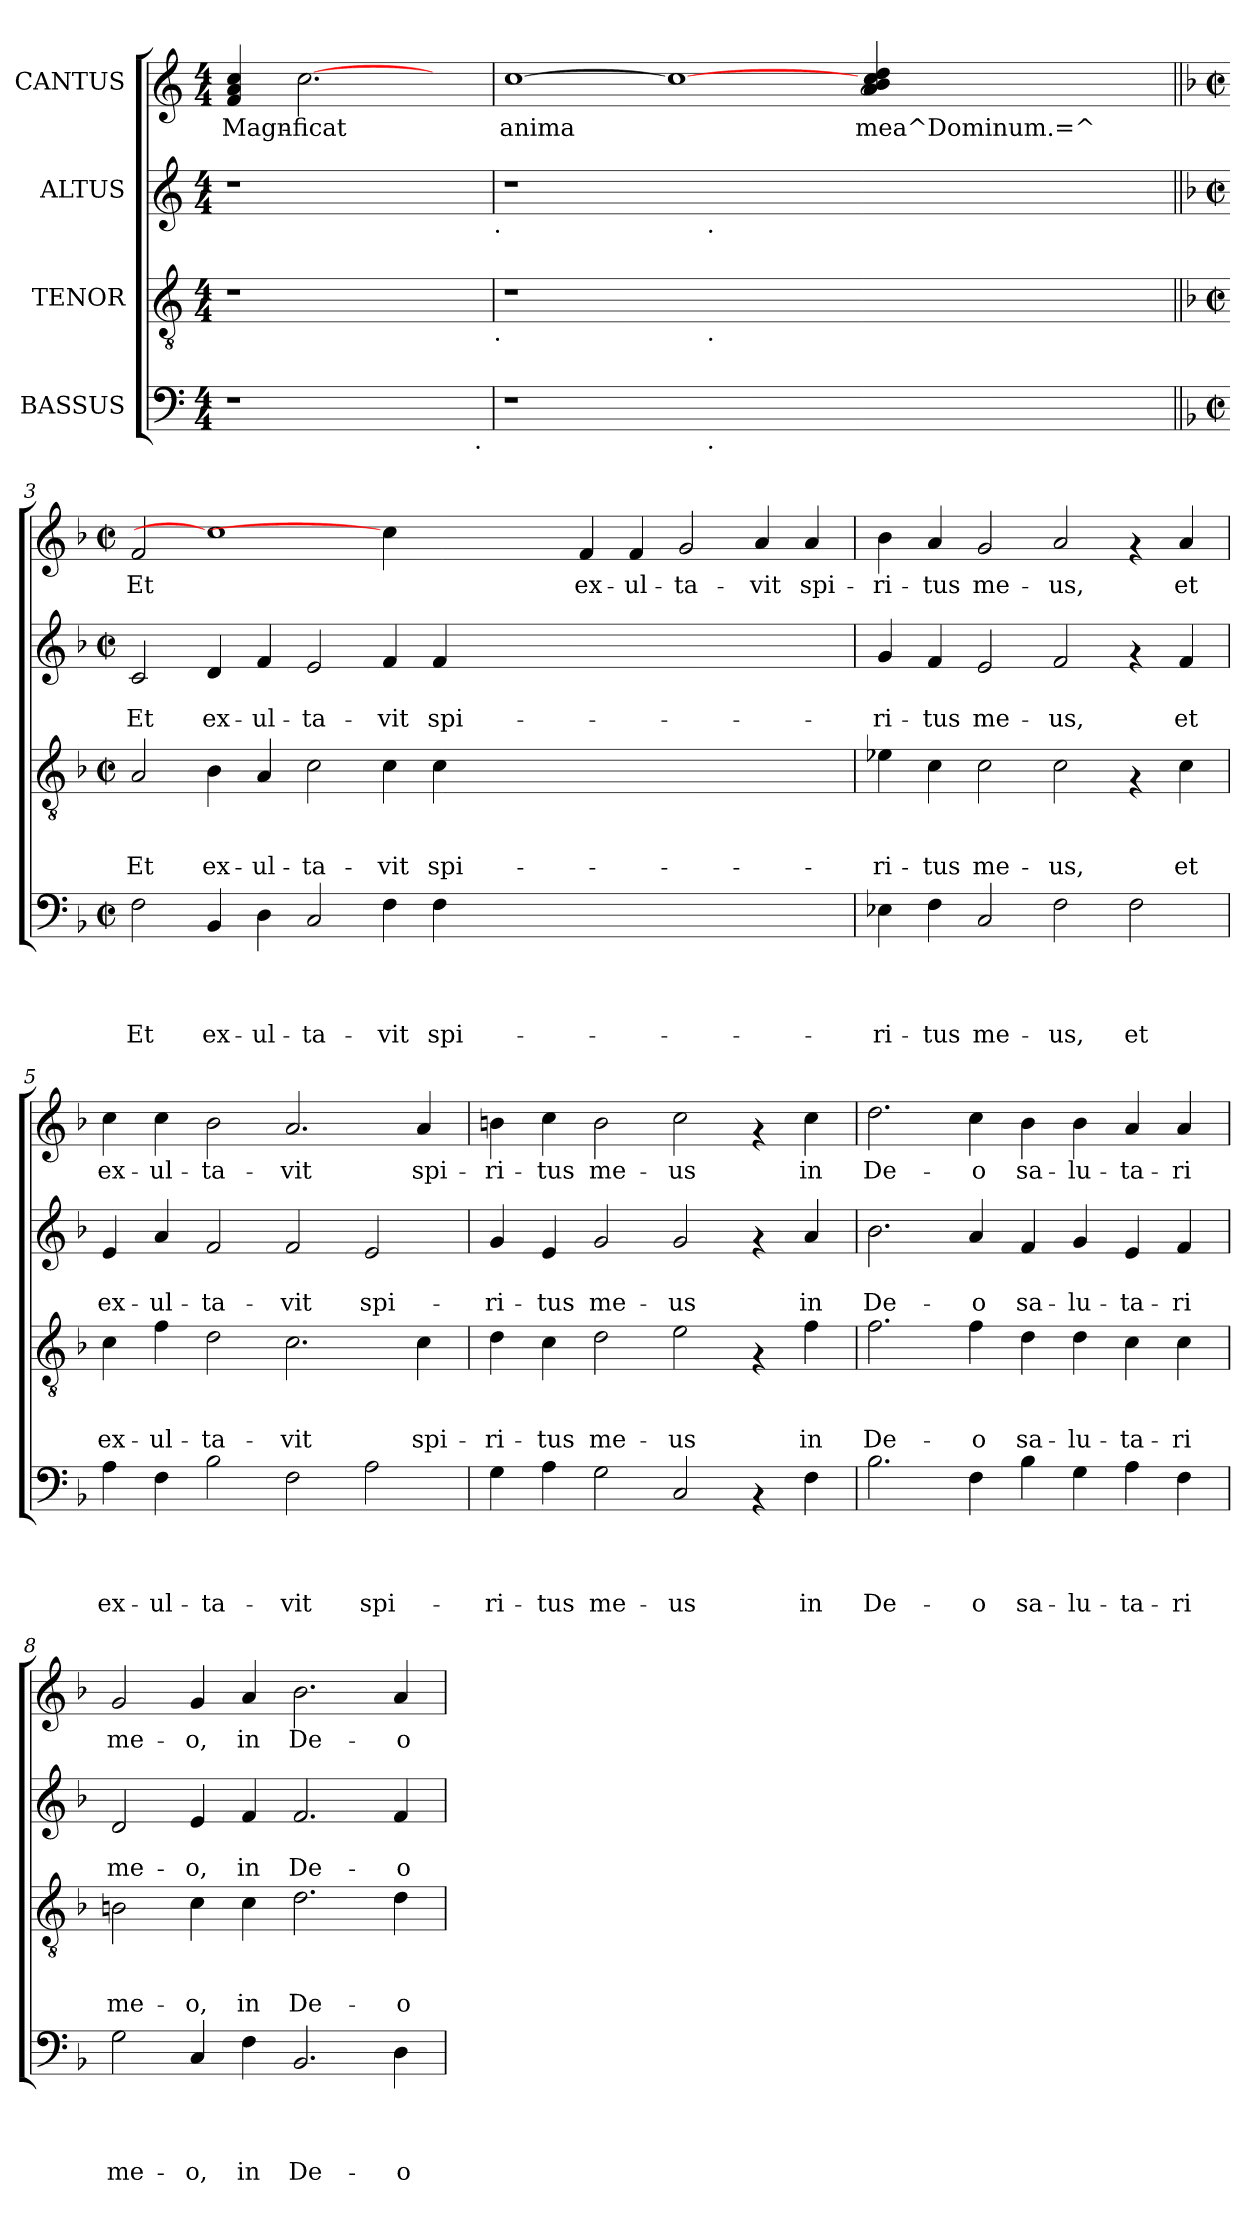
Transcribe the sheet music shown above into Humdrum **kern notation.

**kern	**text	**text	**text	**text	**kern	**text	**text	**text	**kern	**text	**text	**kern	**text
*part4	*part4	*part4	*part4	*part4	*part3	*part3	*part3	*part3	*part2	*part2	*part2	*part1	*part1
*staff4	*staff4	*staff4	*staff4	*staff4	*staff3	*staff3	*staff3	*staff3	*staff2	*staff2	*staff2	*staff1	*staff1
*I"BASSUS	*	*	*	*	*I"TENOR	*	*	*	*I"ALTUS	*	*	*I"CANTUS	*
*clefF4	*	*	*	*	*clefGv2	*	*	*	*clefG2	*	*	*clefG2	*
*k[]	*	*	*	*	*k[]	*	*	*	*k[]	*	*	*k[]	*
*C:	*	*	*	*	*C:	*	*	*	*C:	*	*	*C:	*
*M4/4	*	*	*	*	*M4/4	*	*	*	*M4/4	*	*	*M4/4	*
=1	=1	=1	=1	=1	=1	=1	=1	=1	=1	=1	=1	=1	=1
!	!	!	!	!	!	!	!	!	!	!	!	!LO:N:n=1:head=solid	!
!	!	!	!	!	!	!	!	!	!	!	!	!LO:N:n=2:head=solid	!
!	!	!	!	!	!	!	!	!	!	!	!	!LO:N:n=3:head=solid	!LO:LY:b
1r	.	.	.	.	1r	.	.	.	1r	.	.	(4f/ 4a/ 4cc/	Magn-
!	!	!	!	!	!	!	!	!	!	!	!	!	!LO:LY:b
.	.	.	.	.	.	.	.	.	.	.	.	[2.cc	-ficat
16.ryy	.	.	.	.	8ryy	.	.	.	8ryy	.	.	8ryy	.
!LO:TX:b:t=.	!	!	!	!	!	!	!	!	!	!	!	!	!
32ryy	.	.	.	.	.	.	.	.	.	.	.	.	.
!	!	!	!	!	!	!	!	!	!LO:TX:b:t=.	!	!	!	!
!	!	!	!	!	!LO:TX:b:t=.	!	!	!	!	!	!	!	!
=2	=2	=2	=2	=2	=2	=2	=2	=2	=2	=2	=2	=2	=2
!	!	!	!	!	!	!	!	!	!	!	!	!	!LO:LY:b
*	*	*	*	*	*	*	*	*	*	*	*	*^	*
1r	.	.	.	.	1r	.	.	.	1r	.	.	[1cc	1ryy	anima
16.ryy	.	.	.	.	16.ryy	.	.	.	16.ryy	.	.	1cc_	1ryy	.
!	!	!	!	!	!	!	!	!	!LO:TX:b:t=.	!	!	!	!	!
!	!	!	!	!	!LO:TX:b:t=.	!	!	!	!	!	!	!	!	!
!LO:TX:b:t=.	!	!	!	!	!	!	!	!	!	!	!	!	!	!
1ryy	.	.	.	.	1ryy	.	.	.	1ryy	.	.	.	.	.
!	!	!	!	!	!	!	!	!	!	!	!	!LO:N:head=open	!LO:N:n=1:head=solid	!
!	!	!	!	!	!	!	!	!	!	!	!	!	!LO:N:n=2:head=solid	!
!	!	!	!	!	!	!	!	!	!	!	!	!	!LO:N:n=3:head=solid	!
!	!	!	!	!	!	!	!	!	!	!	!	!	!LO:N:n=4:head=solid	!LO:LY:b
.	.	.	.	.	.	.	.	.	.	.	.	1a	4a/ 4b/ 4cc/ 4dd/	mea^Dominum.=^
2ryy	.	.	.	.	2ryy	.	.	.	2ryy	.	.	.	.	.
.	.	.	.	.	.	.	.	.	.	.	.	.	2.ryy	.
4ryy	.	.	.	.	4ryy	.	.	.	4ryy	.	.	.	.	.
8ryy	.	.	.	.	8ryy	.	.	.	8ryy	.	.	.	.	.
32ryy	.	.	.	.	32ryy	.	.	.	32ryy	.	.	.	.	.
*	*	*	*	*	*	*	*	*	*	*	*	*v	*v	*
=3||	=3||	=3||	=3||	=3||	=3||	=3||	=3||	=3||	=3||	=3||	=3||	=3||	=3||
*k[b-]	*	*	*	*	*k[b-]	*	*	*	*k[b-]	*	*	*k[b-]	*
*F:	*	*	*	*	*F:	*	*	*	*F:	*	*	*F:	*
*M2/2	*	*	*	*	*M2/2	*	*	*	*M2/2	*	*	*M2/2	*
*met(c|)	*	*	*	*	*met(c|)	*	*	*	*met(c|)	*	*	*met(c|)	*
!	!	!	!	!LO:LY:b	!	!	!	!LO:LY:b	!	!	!LO:LY:b	!	!LO:LY:b
2F\	.	.	.	Et	2A/	.	.	Et	2c/	.	Et	2f/	Et
!	!	!	!	!LO:LY:b	!	!	!	!LO:LY:b	!	!	!LO:LY:b	!	!
4BB-/	.	.	.	ex-	4B-\	.	.	ex-	4d/	.	ex-	1cc]	.
!	!	!	!	!LO:LY:b	!	!	!	!LO:LY:b	!	!	!LO:LY:b	!	!
4D\	.	.	.	-ul-	4A/	.	.	-ul-	4f/	.	-ul-	.	.
!	!	!	!	!LO:LY:b	!	!	!	!LO:LY:b	!	!	!LO:LY:b	!	!
2C/	.	.	.	-ta-	2c\	.	.	-ta-	2e/	.	-ta-	.	.
!	!	!	!	!LO:LY:b	!	!	!	!LO:LY:b	!	!	!LO:LY:b	!	!
4F\	.	.	.	-vit	4c\	.	.	-vit	4f/	.	-vit	4cc]	.
!	!	!	!	!LO:LY:b	!	!	!	!LO:LY:b	!	!	!LO:LY:b	!	!
4F\	.	.	.	spi-	4c\	.	.	spi-	4f/	.	spi-	1ryy	.
0ryy	.	.	.	.	0ryy	.	.	.	0ryy	.	.	.	.
!	!	!	!	!	!	!	!	!	!	!	!	!	!LO:LY:b
.	.	.	.	.	.	.	.	.	.	.	.	4f/	ex-
!	!	!	!	!	!	!	!	!	!	!	!	!	!LO:LY:b
.	.	.	.	.	.	.	.	.	.	.	.	4f/	-ul-
!	!	!	!	!	!	!	!	!	!	!	!	!	!LO:LY:b
.	.	.	.	.	.	.	.	.	.	.	.	2g/	-ta-
!	!	!	!	!	!	!	!	!	!	!	!	!	!LO:LY:b
.	.	.	.	.	.	.	.	.	.	.	.	4a/	-vit
!	!	!	!	!	!	!	!	!	!	!	!	!	!LO:LY:b
4ryy	.	.	.	.	4ryy	.	.	.	4ryy	.	.	4a/	spi-
=4	=4	=4	=4	=4	=4	=4	=4	=4	=4	=4	=4	=4	=4
!	!	!	!	!LO:LY:b	!	!	!	!LO:LY:b	!	!	!LO:LY:b	!	!LO:LY:b
4E-X\	.	.	.	-ri-	4e-X\	.	.	-ri-	4g/	.	-ri-	4b-\	-ri-
!	!	!	!	!LO:LY:b	!	!	!	!LO:LY:b	!	!	!LO:LY:b	!	!LO:LY:b
4F\	.	.	.	-tus	4c\	.	.	-tus	4f/	.	-tus	4a/	-tus
!	!	!	!	!LO:LY:b	!	!	!	!LO:LY:b	!	!	!LO:LY:b	!	!LO:LY:b
2C/	.	.	.	me-	2c\	.	.	me-	2e/	.	me-	2g/	me-
!	!	!	!	!LO:LY:b	!	!	!	!LO:LY:b	!	!	!LO:LY:b	!	!LO:LY:b
2F\	.	.	.	-us,	2c\	.	.	-us,	2f/	.	-us,	2a/	-us,
!	!	!	!	!LO:LY:b	!	!	!	!	!	!	!	!	!
2F\	.	.	.	et	4rF	.	.	.	4rf	.	.	4rf	.
!	!	!	!	!	!	!	!	!LO:LY:b	!	!	!LO:LY:b	!	!LO:LY:b
.	.	.	.	.	4c\	.	.	et	4f/	.	et	4a/	et
!!LO:LB:g=z
=5	=5	=5	=5	=5	=5	=5	=5	=5	=5	=5	=5	=5	=5
!	!	!	!	!LO:LY:b	!	!	!	!LO:LY:b	!	!	!LO:LY:b	!	!LO:LY:b
4A\	.	.	.	ex-	4c\	.	.	ex-	4e/	.	ex-	4cc\	ex-
!	!	!	!	!LO:LY:b	!	!	!	!LO:LY:b	!	!	!LO:LY:b	!	!LO:LY:b
4F\	.	.	.	-ul-	4f\	.	.	-ul-	4a/	.	-ul-	4cc\	-ul-
!	!	!	!	!LO:LY:b	!	!	!	!LO:LY:b	!	!	!LO:LY:b	!	!LO:LY:b
2B-\	.	.	.	-ta-	2d\	.	.	-ta-	2f/	.	-ta-	2b-\	-ta-
!	!	!	!	!LO:LY:b	!	!	!	!LO:LY:b	!	!	!LO:LY:b	!	!LO:LY:b
2F\	.	.	.	-vit	2.c\	.	.	-vit	2f/	.	-vit	2.a/	-vit
!	!	!	!	!LO:LY:b	!	!	!	!	!	!	!LO:LY:b	!	!
2A\	.	.	.	spi-	.	.	.	.	2e/	.	spi-	.	.
!	!	!	!	!	!	!	!	!LO:LY:b	!	!	!	!	!LO:LY:b
.	.	.	.	.	4c\	.	.	spi-	.	.	.	4a/	spi-
=6	=6	=6	=6	=6	=6	=6	=6	=6	=6	=6	=6	=6	=6
!	!	!	!	!LO:LY:b	!	!	!	!LO:LY:b	!	!	!LO:LY:b	!	!LO:LY:b
4G\	.	.	.	-ri-	4d\	.	.	-ri-	4g/	.	-ri-	4bn\	-ri-
!	!	!	!	!LO:LY:b	!	!	!	!LO:LY:b	!	!	!LO:LY:b	!	!LO:LY:b
4A\	.	.	.	-tus	4c\	.	.	-tus	4e/	.	-tus	4cc\	-tus
!	!	!	!	!LO:LY:b	!	!	!	!LO:LY:b	!	!	!LO:LY:b	!	!LO:LY:b
2G\	.	.	.	me-	2d\	.	.	me-	2g/	.	me-	2b\	me-
!	!	!	!	!LO:LY:b	!	!	!	!LO:LY:b	!	!	!LO:LY:b	!	!LO:LY:b
2C/	.	.	.	-us	2e\	.	.	-us	2g/	.	-us	2cc\	-us
4rAA	.	.	.	.	4rF	.	.	.	4rf	.	.	4rf	.
!	!	!	!	!LO:LY:b	!	!	!	!LO:LY:b	!	!	!LO:LY:b	!	!LO:LY:b
4F\	.	.	.	in	4f\	.	.	in	4a/	.	in	4cc\	in
=7	=7	=7	=7	=7	=7	=7	=7	=7	=7	=7	=7	=7	=7
!	!	!	!	!LO:LY:b	!	!	!	!LO:LY:b	!	!	!LO:LY:b	!	!LO:LY:b
2.B-\	.	.	.	De-	2.f\	.	.	De-	2.b-\	.	De-	2.dd\	De-
!	!	!	!	!LO:LY:b	!	!	!	!LO:LY:b	!	!	!LO:LY:b	!	!LO:LY:b
4F\	.	.	.	-o	4f\	.	.	-o	4a/	.	-o	4cc\	-o
!	!	!	!	!LO:LY:b	!	!	!	!LO:LY:b	!	!	!LO:LY:b	!	!LO:LY:b
4B-\	.	.	.	sa-	4d\	.	.	sa-	4f/	.	sa-	4b-\	sa-
!	!	!	!	!LO:LY:b	!	!	!	!LO:LY:b	!	!	!LO:LY:b	!	!LO:LY:b
4G\	.	.	.	-lu-	4d\	.	.	-lu-	4g/	.	-lu-	4b-\	-lu-
!	!	!	!	!LO:LY:b	!	!	!	!LO:LY:b	!	!	!LO:LY:b	!	!LO:LY:b
4A\	.	.	.	-ta-	4c\	.	.	-ta-	4e/	.	-ta-	4a/	-ta-
!	!	!	!	!LO:LY:b	!	!	!	!LO:LY:b	!	!	!LO:LY:b	!	!LO:LY:b
4F\	.	.	.	-ri	4c\	.	.	-ri	4f/	.	-ri	4a/	-ri
=8	=8	=8	=8	=8	=8	=8	=8	=8	=8	=8	=8	=8	=8
!	!	!	!	!LO:LY:b	!	!	!	!LO:LY:b	!	!	!LO:LY:b	!	!LO:LY:b
2G\	.	.	.	me-	2Bn\	.	.	me-	2d/	.	me-	2g/	me-
!	!	!	!	!LO:LY:b	!	!	!	!LO:LY:b	!	!	!LO:LY:b	!	!LO:LY:b
4C/	.	.	.	-o,	4c\	.	.	-o,	4e/	.	-o,	4g/	-o,
!	!	!	!	!LO:LY:b	!	!	!	!LO:LY:b	!	!	!LO:LY:b	!	!LO:LY:b
4F\	.	.	.	in	4c\	.	.	in	4f/	.	in	4a/	in
!	!	!	!	!LO:LY:b	!	!	!	!LO:LY:b	!	!	!LO:LY:b	!	!LO:LY:b
2.BB-/	.	.	.	De-	2.d\	.	.	De-	2.f/	.	De-	2.b-\	De-
!	!	!	!	!LO:LY:b	!	!	!	!LO:LY:b	!	!	!LO:LY:b	!	!LO:LY:b
4D\	.	.	.	-o	4d\	.	.	-o	4f/	.	-o	4a/	-o
=	=	=	=	=	=	=	=	=	=	=	=	=	=
*-	*-	*-	*-	*-	*-	*-	*-	*-	*-	*-	*-	*-	*-
